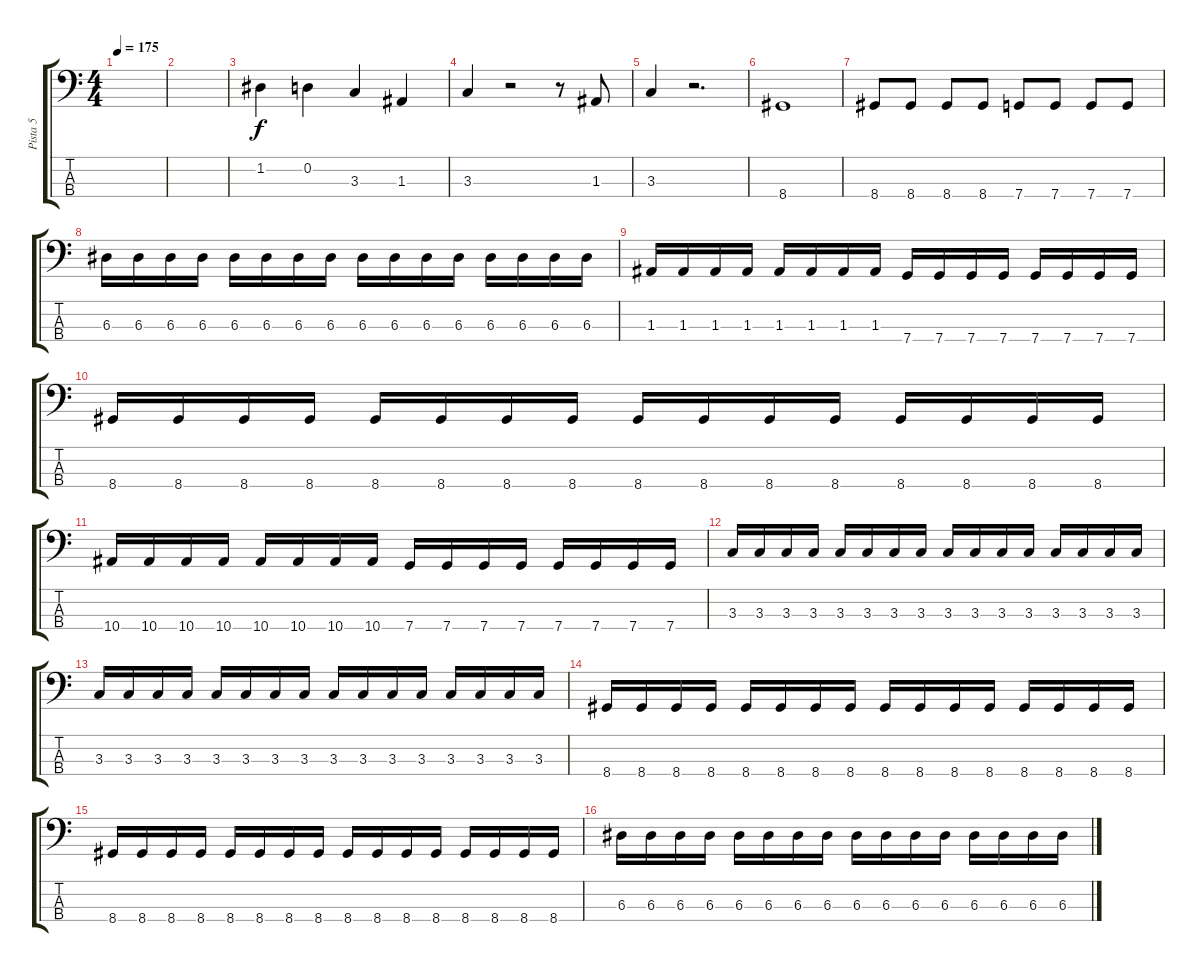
\track ("Pista 5" "Pista 5") {instrument electricbassfinger}
\staff {score tabs}
\tuning (G2 D2 A1 C1) {hide}
\ts (4 4)
\tempo 175
\clef f4
\ks c
|
|
1.2.4 0.2.4 3.3.4 1.3.4 |
3.3.4 r.2 r.8 1.3.8 |
3.3.4 r.2{d} |
8.4.1 |
8.4.8 8.4.8 8.4.8 8.4.8 7.4.8 7.4.8 7.4.8 7.4.8 |
6.3.16 6.3.16 6.3.16 6.3.16 6.3.16 6.3.16 6.3.16 6.3.16 6.3.16 6.3.16 6.3.16 6.3.16 6.3.16 6.3.16 6.3.16 6.3.16 |
1.3.16 1.3.16 1.3.16 1.3.16 1.3.16 1.3.16 1.3.16 1.3.16 7.4.16 7.4.16 7.4.16 7.4.16 7.4.16 7.4.16 7.4.16 7.4.16 |
8.4.16 8.4.16 8.4.16 8.4.16 8.4.16 8.4.16 8.4.16 8.4.16 8.4.16 8.4.16 8.4.16 8.4.16 8.4.16 8.4.16 8.4.16 8.4.16 |
10.4.16 10.4.16 10.4.16 10.4.16 10.4.16 10.4.16 10.4.16 10.4.16 7.4.16 7.4.16 7.4.16 7.4.16 7.4.16 7.4.16 7.4.16 7.4.16 |
3.3.16 3.3.16 3.3.16 3.3.16 3.3.16 3.3.16 3.3.16 3.3.16 3.3.16 3.3.16 3.3.16 3.3.16 3.3.16 3.3.16 3.3.16 3.3.16 |
3.3.16 3.3.16 3.3.16 3.3.16 3.3.16 3.3.16 3.3.16 3.3.16 3.3.16 3.3.16 3.3.16 3.3.16 3.3.16 3.3.16 3.3.16 3.3.16 |
8.4.16 8.4.16 8.4.16 8.4.16 8.4.16 8.4.16 8.4.16 8.4.16 8.4.16 8.4.16 8.4.16 8.4.16 8.4.16 8.4.16 8.4.16 8.4.16 |
8.4.16 8.4.16 8.4.16 8.4.16 8.4.16 8.4.16 8.4.16 8.4.16 8.4.16 8.4.16 8.4.16 8.4.16 8.4.16 8.4.16 8.4.16 8.4.16 |
6.3.16 6.3.16 6.3.16 6.3.16 6.3.16 6.3.16 6.3.16 6.3.16 6.3.16 6.3.16 6.3.16 6.3.16 6.3.16 6.3.16 6.3.16 6.3.16
